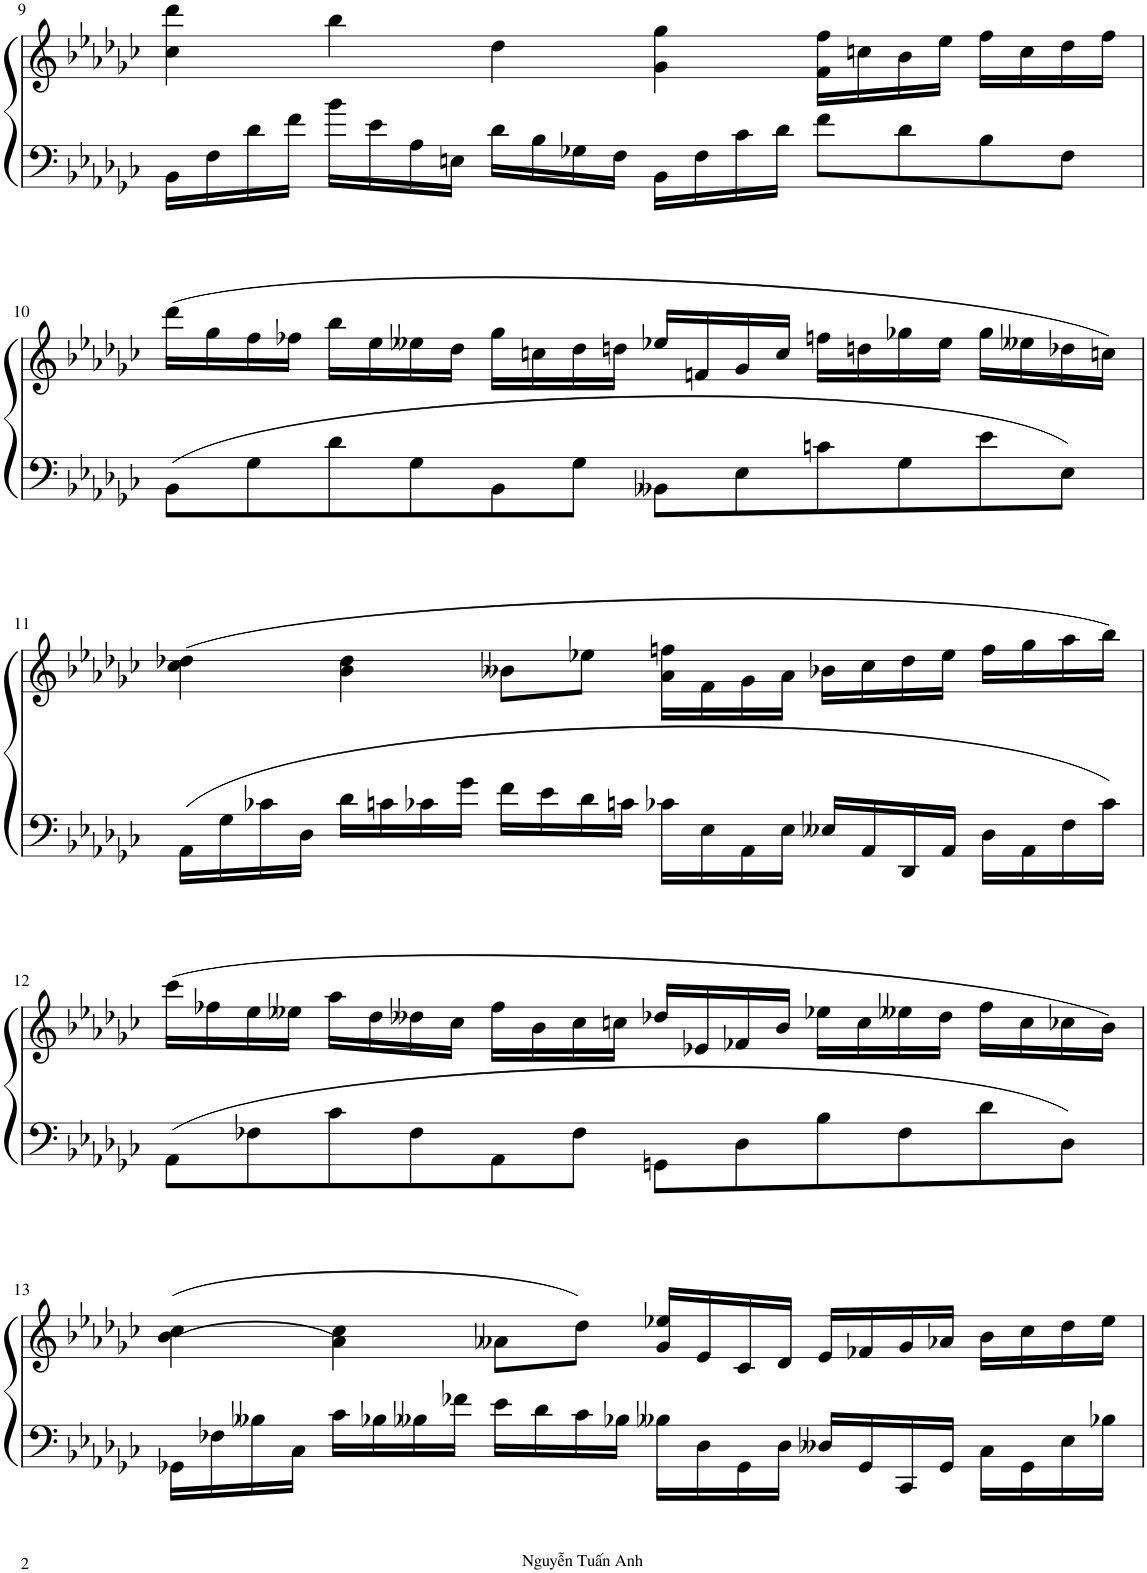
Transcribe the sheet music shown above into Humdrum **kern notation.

**kern	**kern
*part1	*part1
*staff2	*staff1
*I"Piano	*
*I'Pno.	*
!!LO:PB:g=z
*clefF4	*clefG2
*k[b-e-a-d-g-c-]	*k[b-e-a-d-g-c-]
*M6/4	*M6/4
=9	=9
16BB-\LL	4cc-\ 4ddd-\
16F\	.
16d-\	.
16f\JJ	.
16b-\LL	4bb-\
16e-\	.
16A-\	.
16En\JJ	.
16d-\LL	4dd-\
16B-\	.
16G-X\	.
16F\JJ	.
16BB-\LL	4g-\ 4gg-\
16F\	.
16c-\	.
16d-\JJ	.
8f\L	16f\ 16ff\LL
.	16ccn\
8d-\	16b-\
.	16ee-\JJ
8B-\	16ff\LL
.	16cc\
8F\J	16dd-\
.	16ff\JJ
!!LO:LB:g=z
=10	=10
8BB-\L	(16ddd-\LL
.	16gg-\
8G-\	16ff\
.	16ff-X\JJ
8d-\	16bb-\LL
.	16ee-\
8G-\	16ee--X\
.	16dd-\JJ
8BB-\	16gg-\LL
.	16ccn\
8G-\J	16dd-\
.	16ddn\JJ
8BB--X\L	16ee-X/LL
.	16fn/
8E-\	16g-/
.	16cc/JJ
8cn\	16ffn\LL
.	16ddn\
8G-\	16gg-X\
.	16ee-\JJ
8e-\	16gg-\LL
.	16ee--X\
8E-\J	16dd-X\
.	16ccn\JJ)
!!LO:LB:g=z
=11	=11
16AA-\LL	(4cc-\ 4dd-X\
16G-\	.
16c-X\	.
16D-\JJ	.
16d-\LL	4b-\ 4dd-\
16cn\	.
16c-X\	.
16g-\JJ	.
16f\LL	8b--X\L
16e-\	.
16d-\	8ee-X\J
16cn\JJ	.
16c-X\LL	16a-\ 16ffn\LL
16E-\	16f\
16AA-\	16g-\
16E-\JJ	16a-\JJ
16E--X/LL	16b-X\LL
16AA-/	16cc-\
16DD-/	16dd-\
16AA-/JJ	16ee-\JJ
16D-\LL	16ff\LL
16AA-\	16gg-\
16F\	16aa-\
16c-\JJ	16bb-\JJ)
!!LO:LB:g=z
=12	=12
8AA-\L	(16ccc-\LL
.	16ff-X\
8F-X\	16ee-\
.	16ee--X\JJ
8c-\	16aa-\LL
.	16dd-\
8F-\	16dd--X\
.	16cc-\JJ
8AA-\	16ff-\LL
.	16b-\
8F-\J	16cc-\
.	16ccn\JJ
8GGn\L	16dd-X/LL
.	16e-X/
8D-\	16f-X/
.	16b-/JJ
8B-\	16ee-X\LL
.	16cc\
8F-\	16ee--X\
.	16dd-\JJ
8d-\	16ff-\LL
.	16cc\
8D-\J	16cc-X\
.	16b-\JJ)
!!LO:LB:g=z
=13	=13
16GG-X\LL	((4b-\ 4cc-\
16F-X\	.
16B--X\	.
16C-\JJ	.
16c-\LL	4a-\ 4cc-\)
16B-X\	.
16B--X\	.
16f-X\JJ	.
16e-\LL	8a--X\L
16d-\	.
16c-\	8dd-\J)
16B-X\JJ	.
16B--X\LL	16g-/ 16ee-X/LL
16D-\	16e-/
16GG-\	16c-/
16D-\JJ	16d-/JJ
16D--X/LL	16e-/LL
16GG-/	16f-X/
16CC-/	16g-/
16GG-/JJ	16a-X/JJ
16C-\LL	16b-\LL
16GG-\	16cc-\
16E-\	16dd-\
16B-X\JJ	16ee-\JJ
=	=
*-	*-
